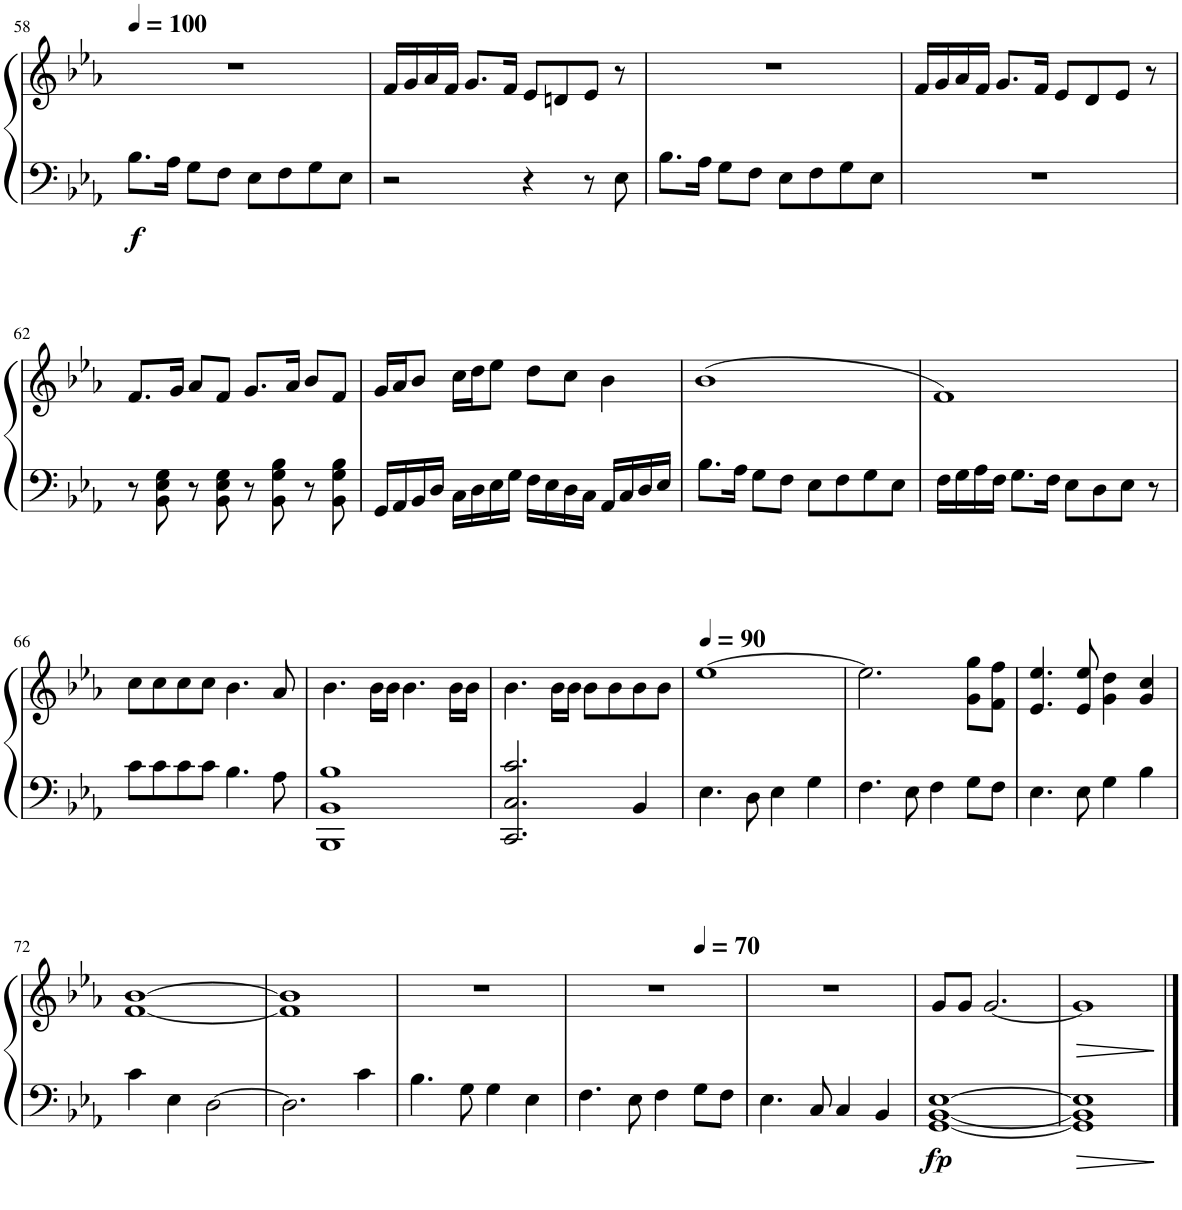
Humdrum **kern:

**kern	**kern	**dynam
*part1	*part1	*part1
*staff2	*staff1	*staff1/2
*I"Piano	*	*
*I'Pno.	*	*
!!LO:PB:g=z
*clefF4	*clefG2	*
*k[b-e-a-]	*k[b-e-a-]	*
*M4/4	*M4/4	*
*MM100	*MM100	*
=58	=58	=58
!	!	!LO:DY:b=2
8.B-\L	1r	f
16A-\Jk	.	.
8G\L	.	.
8F\J	.	.
8E-\L	.	.
8F\	.	.
8G\	.	.
8E-\J	.	.
=59	=59	=59
2r	16f/LL	.
.	16g/	.
.	16a-/	.
.	16f/JJ	.
.	8.g/L	.
.	16f/Jk	.
4r	8e-/L	.
.	8dn/	.
8r	8e-/J	.
8E-\	8r	.
=60	=60	=60
8.B-\L	1r	.
16A-\Jk	.	.
8G\L	.	.
8F\J	.	.
8E-\L	.	.
8F\	.	.
8G\	.	.
8E-\J	.	.
=61	=61	=61
1r	16f/LL	.
.	16g/	.
.	16a-/	.
.	16f/JJ	.
.	8.g/L	.
.	16f/Jk	.
.	8e-/L	.
.	8d/	.
.	8e-/J	.
.	8r	.
!!LO:LB:g=z
=62	=62	=62
8r	8.f/L	.
8BB-\ 8E-\ 8G\	.	.
.	16g/Jk	.
8r	8a-/L	.
8BB-\ 8E-\ 8G\	8f/J	.
8r	8.g/L	.
8BB-\ 8G\ 8B-\	.	.
.	16a-/Jk	.
8r	8b-/L	.
8BB-\ 8G\ 8B-\	8f/J	.
=63	=63	=63
16GG/LL	16g/LL	.
16AA-/	16a-/J	.
16BB-/	8b-/J	.
16D/JJ	.	.
16C\LL	16cc\LL	.
16D\	16dd\J	.
16E-\	8ee-\J	.
16G\JJ	.	.
16F\LL	8dd\L	.
16E-\	.	.
16D\	8cc\J	.
16C\JJ	.	.
16AA-/LL	4b-\	.
16C/	.	.
16D/	.	.
16E-/JJ	.	.
=64	=64	=64
8.B-\L	(1b-	.
16A-\Jk	.	.
8G\L	.	.
8F\J	.	.
8E-\L	.	.
8F\	.	.
8G\	.	.
8E-\J	.	.
=65	=65	=65
16F\LL	1f)	.
16G\	.	.
16A-\	.	.
16F\JJ	.	.
8.G\L	.	.
16F\Jk	.	.
8E-\L	.	.
8D\	.	.
8E-\J	.	.
8r	.	.
!!LO:LB:g=z
=66	=66	=66
8c\L	8cc\L	.
8c\	8cc\	.
8c\	8cc\	.
8c\J	8cc\J	.
4.B-\	4.b-\	.
8A-\	8a-/	.
=67	=67	=67
1BBB- 1BB- 1B-	4.b-\	.
.	16b-\LL	.
.	16b-\JJ	.
.	4.b-\	.
.	16b-\LL	.
.	16b-\JJ	.
=68	=68	=68
2.CC/ 2.C/ 2.c/	4.b-\	.
.	16b-\LL	.
.	16b-\JJ	.
.	8b-\L	.
.	8b-\	.
4BB-/	8b-\	.
.	8b-\J	.
=69	=69	=69
*	*MM90	*
4.E-\	[1ee-	.
8D\	.	.
4E-\	.	.
4G\	.	.
=70	=70	=70
4.F\	2.ee-\]	.
8E-\	.	.
4F\	.	.
8G\L	8g\ 8gg\L	.
8F\J	8f\ 8ff\J	.
=71	=71	=71
4.E-\	4.e-/ 4.ee-/	.
8E-\	8e-/ 8ee-/	.
4G\	4g\ 4dd\	.
4B-\	4g/ 4cc/	.
!!LO:LB:g=z
=72	=72	=72
4c\	[1f [1b-	.
4E-\	.	.
[2D\	.	.
=73	=73	=73
2.D\]	1f] 1b-]	.
4c\	.	.
=74	=74	=74
4.B-\	1r	.
8G\	.	.
4G\	.	.
4E-\	.	.
=75	=75	=75
4.F\	1r	.
8E-\	.	.
4F\	.	.
*	*MM70	*
8G\L	.	.
8F\J	.	.
=76	=76	=76
4.E-\	1r	.
8C/	.	.
4C/	.	.
4BB-/	.	.
=77	=77	=77
!	!	!LO:DY:b=2
[1GG [1BB- [1E-	8g/L	fp
.	8g/J	.
.	[2.g/	.
=78	=78	=78
!	!	!LO:HP:b
1GG] 1BB-] 1E-]	1g]	>
.	.	]
==	==	==
*-	*-	*-
